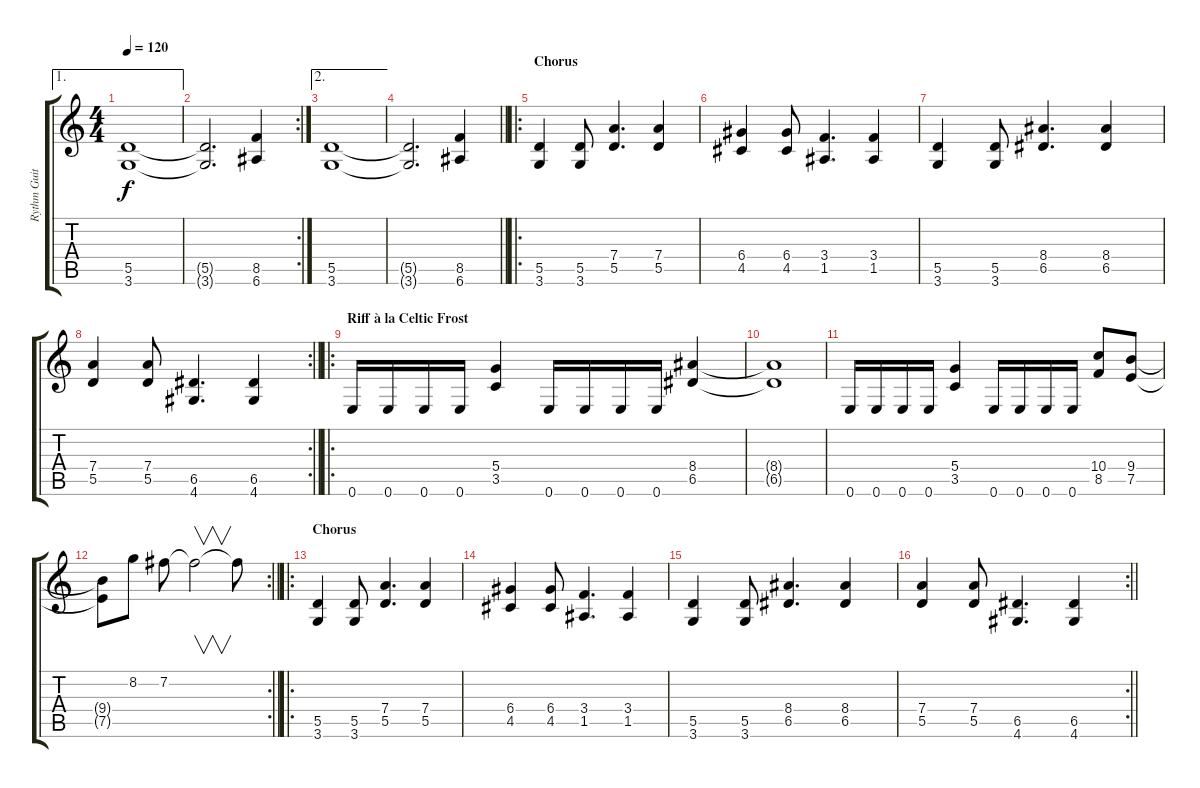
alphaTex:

\track ("Rythm Guitar" "Rythm Guit") {instrument distortionguitar}
\staff {score tabs}
\tuning (E4 B3 G3 D3 A2 E2) {hide}
\ae 1
\ts (4 4)
\tempo 120
\clef g2
\ks c
(5.5 3.6).1{dy f} |
\rc 2
(5.5{t} 3.6{t}).2{d} (8.5 6.6).4 |
\ae 2
(5.5 3.6).1 |
\barLineRight lightlight
(5.5{t} 3.6{t}).2{d} (8.5 6.6).4 |
\ro
\section ("" "Chorus")
(5.5 3.6).4 (5.5 3.6).8 (7.4 5.5).4{d} (7.4 5.5).4 |
(6.4 4.5).4 (6.4 4.5).8 (3.4 1.5).4{d} (3.4 1.5).4 |
(5.5 3.6).4 (5.5 3.6).8 (8.4 6.5).4{d} (8.4 6.5).4 |
\rc 2
\barLineRight lightlight
(7.4 5.5).4 (7.4 5.5).8 (6.5 4.6).4{d} (6.5 4.6).4 |
\ro
\section ("" "Riff à la Celtic Frost")
0.6.16 0.6.16 0.6.16 0.6.16 (5.4 3.5).4 0.6.16 0.6.16 0.6.16 0.6.16 (8.4 6.5).4 |
(8.4{t} 6.5{t}).1 |
0.6.16 0.6.16 0.6.16 0.6.16 (5.4 3.5).4 0.6.16 0.6.16 0.6.16 0.6.16 (10.4 8.5).8 (9.4 7.5).8 |
\rc 2
\barLineRight lightlight
(9.4{t} 7.5{t}).8 8.2.8 7.2.8 7.2{t}.2{v} 7.2{t}.8 |
\ro
\section ("" "Chorus")
(5.5 3.6).4 (5.5 3.6).8 (7.4 5.5).4{d} (7.4 5.5).4 |
(6.4 4.5).4 (6.4 4.5).8 (3.4 1.5).4{d} (3.4 1.5).4 |
(5.5 3.6).4 (5.5 3.6).8 (8.4 6.5).4{d} (8.4 6.5).4 |
\rc 2
\barLineRight lightlight
(7.4 5.5).4 (7.4 5.5).8 (6.5 4.6).4{d} (6.5 4.6).4
